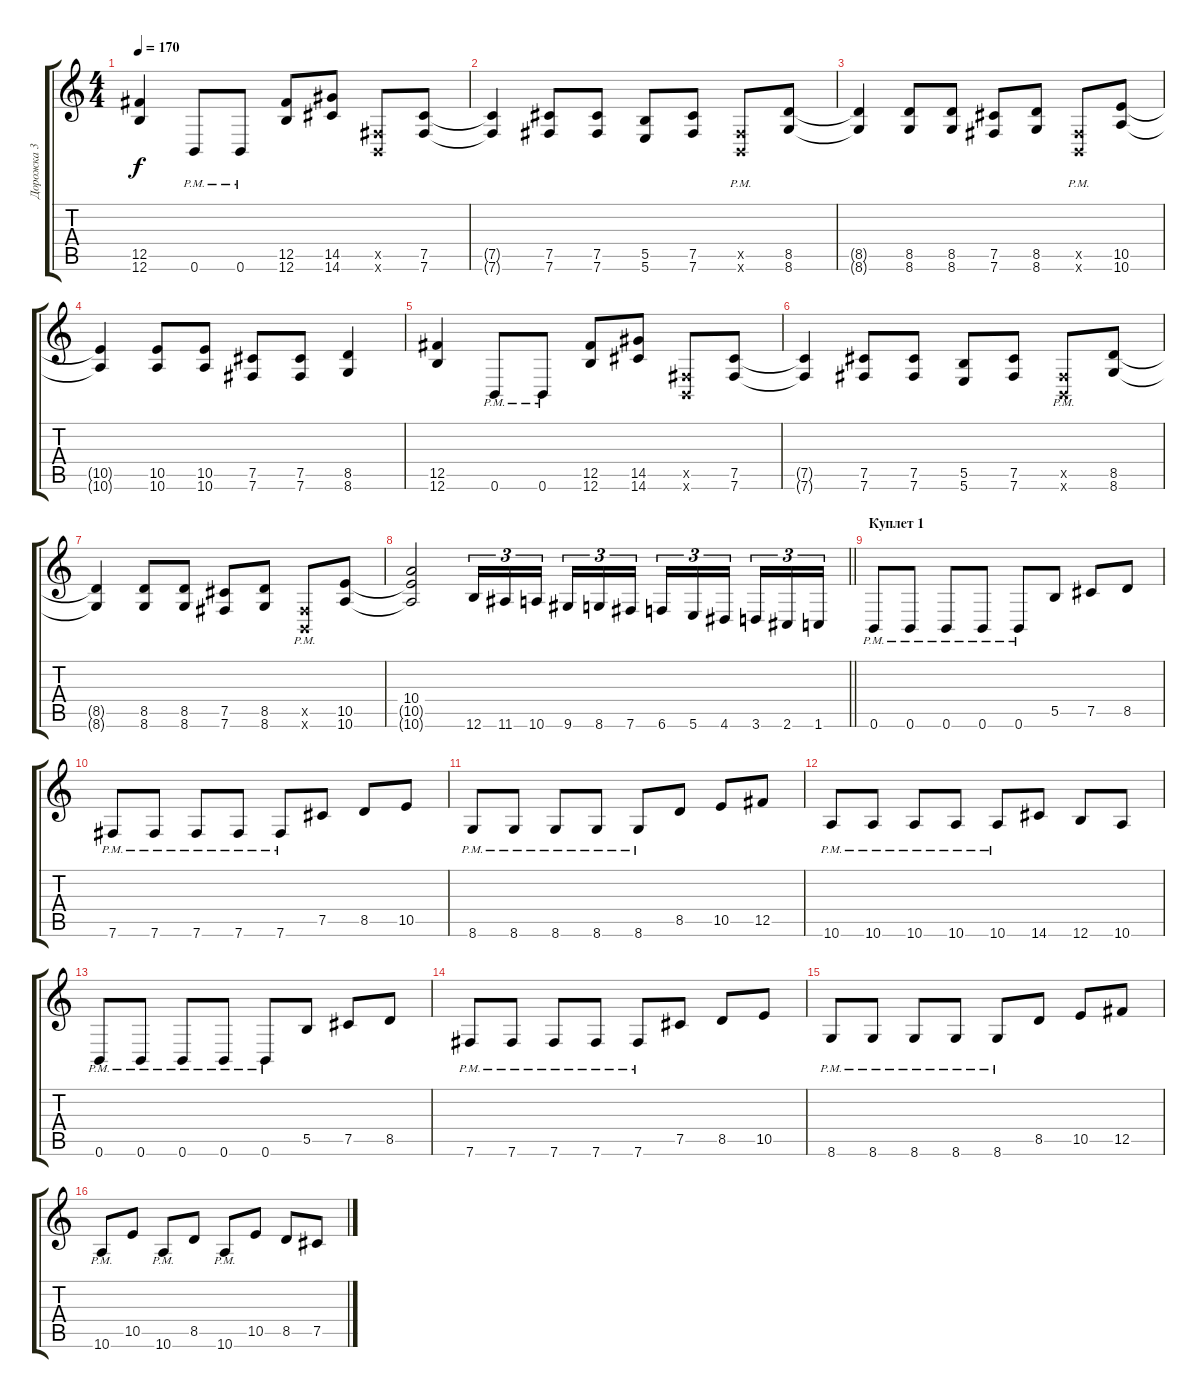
\track ("Дорожка 3" "Дорожка 3") {instrument distortionguitar}
\staff {score tabs}
\tuning (Db4 Ab3 E3 B2 Gb2 B1) {hide}
\ts (4 4)
\tempo 170
\clef g2
\ks c
(12.5 12.6).4{dy f} 0.6{pm}.8 0.6{pm}.8 (12.5 12.6).8 (14.5 14.6).8 (0.5{x} 0.6{x}).8 (7.5 7.6).8 |
(7.5{t} 7.6{t}).4 (7.5 7.6).8 (7.5 7.6).8 (5.5 5.6).8 (7.5 7.6).8 (0.5{pm x} 0.6{pm x}).8 (8.5 8.6).8 |
(8.5{t} 8.6{t}).4 (8.5 8.6).8 (8.5 8.6).8 (7.5 7.6).8 (8.5 8.6).8 (0.5{x} 0.6{pm x}).8 (10.5 10.6).8 |
(10.5{t} 10.6{t}).4 (10.5 10.6).8 (10.5 10.6).8 (7.5 7.6).8 (7.5 7.6).8 (8.5 8.6).4 |
(12.5 12.6).4 0.6{pm}.8 0.6{pm}.8 (12.5 12.6).8 (14.5 14.6).8 (0.5{x} 0.6{x}).8 (7.5 7.6).8 |
(7.5{t} 7.6{t}).4 (7.5 7.6).8 (7.5 7.6).8 (5.5 5.6).8 (7.5 7.6).8 (0.5{pm x} 0.6{pm x}).8 (8.5 8.6).8 |
(8.5{t} 8.6{t}).4 (8.5 8.6).8 (8.5 8.6).8 (7.5 7.6).8 (8.5 8.6).8 (0.5{x} 0.6{pm x}).8 (10.5 10.6).8 |
\barLineRight lightlight
(10.4 10.5{t} 10.6{t}).2 12.6.16{tu (3 2)} 11.6.16{tu (3 2)} 10.6.16{tu (3 2) beam splitsecondary} 9.6.16{tu (3 2)} 8.6.16{tu (3 2)} 7.6.16{tu (3 2)} 6.6.16{tu (3 2)} 5.6.16{tu (3 2)} 4.6.16{tu (3 2) beam splitsecondary} 3.6.16{tu (3 2)} 2.6.16{tu (3 2)} 1.6.16{tu (3 2)} |
\section ("" "Куплет 1")
0.6{pm}.8 0.6{pm}.8 0.6{pm}.8 0.6{pm}.8 0.6{pm}.8 5.5.8 7.5.8 8.5.8 |
7.6{pm}.8 7.6{pm}.8 7.6{pm}.8 7.6{pm}.8 7.6{pm}.8 7.5.8 8.5.8 10.5.8 |
8.6{pm}.8 8.6{pm}.8 8.6{pm}.8 8.6{pm}.8 8.6{pm}.8 8.5.8 10.5.8 12.5.8 |
10.6{pm}.8 10.6{pm}.8 10.6{pm}.8 10.6{pm}.8 10.6{pm}.8 14.6.8 12.6.8 10.6.8 |
0.6{pm}.8 0.6{pm}.8 0.6{pm}.8 0.6{pm}.8 0.6{pm}.8 5.5.8 7.5.8 8.5.8 |
7.6{pm}.8 7.6{pm}.8 7.6{pm}.8 7.6{pm}.8 7.6{pm}.8 7.5.8 8.5.8 10.5.8 |
8.6{pm}.8 8.6{pm}.8 8.6{pm}.8 8.6{pm}.8 8.6{pm}.8 8.5.8 10.5.8 12.5.8 |
10.6{pm}.8 10.5.8 10.6{pm}.8 8.5.8 10.6{pm}.8 10.5.8 8.5.8 7.5.8
